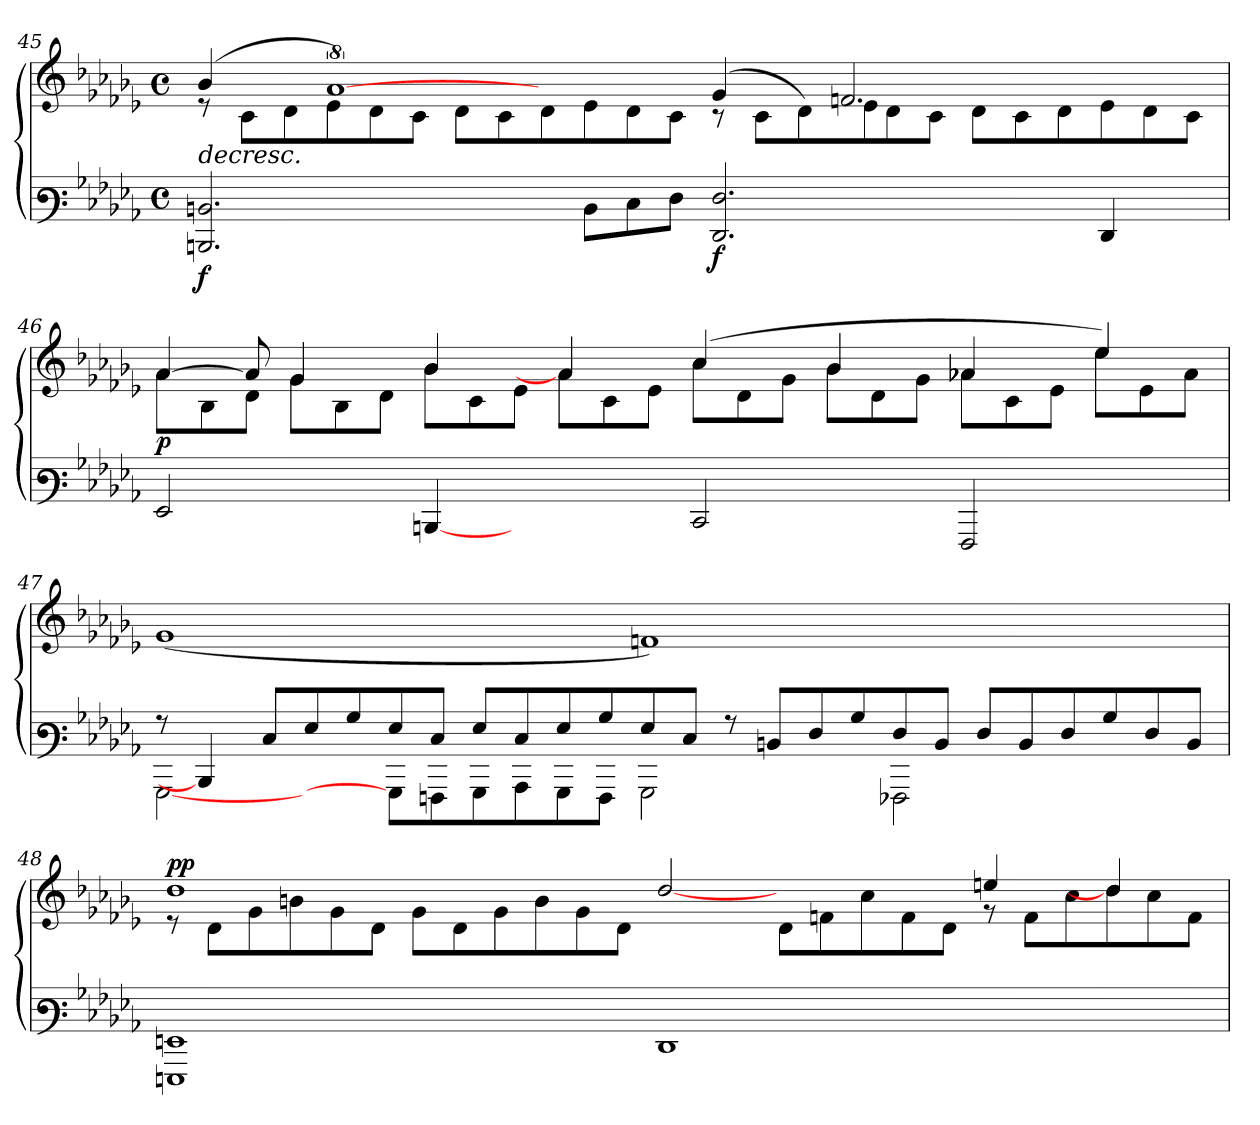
**kern	**kern	**dynam
*part1	*part1	*part1
*staff2	*staff1	*staff1/2
!!LO:PB:g=z
*clefF3	*clefG3	*
*k[b-e-a-d-g-c-]	*k[b-e-a-d-g-c-]	*
*M4/4	*M4/4	*
*met(c)	*met(c)	*
=45	=45	=45
!	!	!LO:HP:b
*	*^	*
!	!	!	!LO:DY:n=1:b=2
2.DDn/ 2.Dn/	(>4g-/	8rB	> f
.	.	8A-\L	.
.	8ryy	8B-\	.
.	[8%5f/)	8c-\	.
.	.	8B-\	.
.	.	8A-\J	.
4.ryy	.	8B-\L	.
.	.	8A-\	.
.	2ryy	8B-\	.
8D\L	.	8c-\	.
8E-\	.	8B-\	.
8F\J	.	8A-\J	.
!	!	!	!LO:DY:n=2:b=2
2.FF/ 2.F/	(>4e-/	8rG	f
.	.	8A-\L	.
.	8ryy	8B-\)	.
.	2.dn/	8c-\	.
.	.	8B-\	.
.	.	8A-\J	.
4.ryy	.	8B-\L	.
.	.	8A-\	.
.	.	8B-\	.
4FF/	4.ryy	8c-\	.
.	.	8B-\	.
8ryy	.	8A-\J	.
=46	=46	=46	=46
!	!	!	!LO:DY:b
2GG-/	[>4f/	8f\L	p
.	.	8G-\	.
.	8f/]	8B-\J	.
.	4e-/	8e-\L	.
4ryy	.	8G-\	.
.	8ryy	8B-\J	.
[4DDn/	4g-/	8g-\L	.
.	.	8A-\	.
2ryy	8ryy	8c-\J	.
.	4f/]	8f\L	.
.	.	8A-\	.
.	8ryy	8c-\J	.
2EE-/	(>4a-/	8a-\L	.
.	.	8B-\	.
.	8ryy	8e-\J	.
.	4g-/	8g-\L	.
4ryy	.	8B-\	.
.	8ryy	8e-\J	]
2AAA-/	4f-X/	8f-X\L	.
.	.	8A-\	.
.	8ryy	8c-\J	.
.	4cc-/)	8cc-\L	.
4ryy	.	8c-\	.
.	8ryy	8f-\J	.
*	*v	*v	*
!!LO:LB:g=z
=47	=47	=47
*^	*	*
8rA	[<2BBB-\	(>1e-	.
4DD/]	.	.	.
8E-/L	.	.	.
8G-/	4ryy	.	.
8B-/	.	.	.
8G-/	8BBB-\L]	.	.
8E-/J	8AAAn\	.	.
8G-/L	8BBB-\	2ryy	.
8E-/	8CC-\	.	.
8G-/	8BBB-\	.	.
8B-/	8AAA\J	.	.
8G-/	2BBB-\	1dn)	.
8E-/J	.	.	.
8rA	.	.	.
8Dn/L	.	.	.
8F/	4ryy	.	.
8B-/	.	.	.
8F/	2AAA-X\	.	.
8D/J	.	.	.
8F/L	.	2.ryy	.
8D/	.	.	.
8F/	2ryy	.	.
8B-/	.	.	.
8F/	.	.	.
8D/J	.	.	.
=48	=48	=48	=48
*	*	*^	*
!	!	!	!	!LO:DY:a
1GGn	1GGGn	1b-	8rc	pp
.	.	.	8B-\L	.
.	.	.	8e-\	.
.	.	.	8gn\	.
.	.	.	8e-\	.
.	.	.	8B-\J	.
.	.	.	8e-\L	.
.	.	.	8B-\	.
2ryy	2..ryy	1ryy	8e-\	.
.	.	.	8g\	.
.	.	.	8e-\	.
.	.	.	8B-\J	.
1FF	.	.	[>2b-/	.
.	1.ryy	.	.	.
.	.	8B-\L	8ryy	.
*	*	*v	*v	*
.	.	8dn\	.
.	.	8a-\	.
.	.	8d\	.
2..ryy	.	8B-\J	.
*	*	*^	*
.	.	8re	4ccn/	.
.	.	8d\L	.	.
.	.	8a-\	8ryy	.
.	.	8b-\	4b-/]	.
.	.	8a-\	.	.
.	.	8d\J	8ryy	.
*v	*v	*	*	*
*	*v	*v	*
=	=	=
*-	*-	*-
